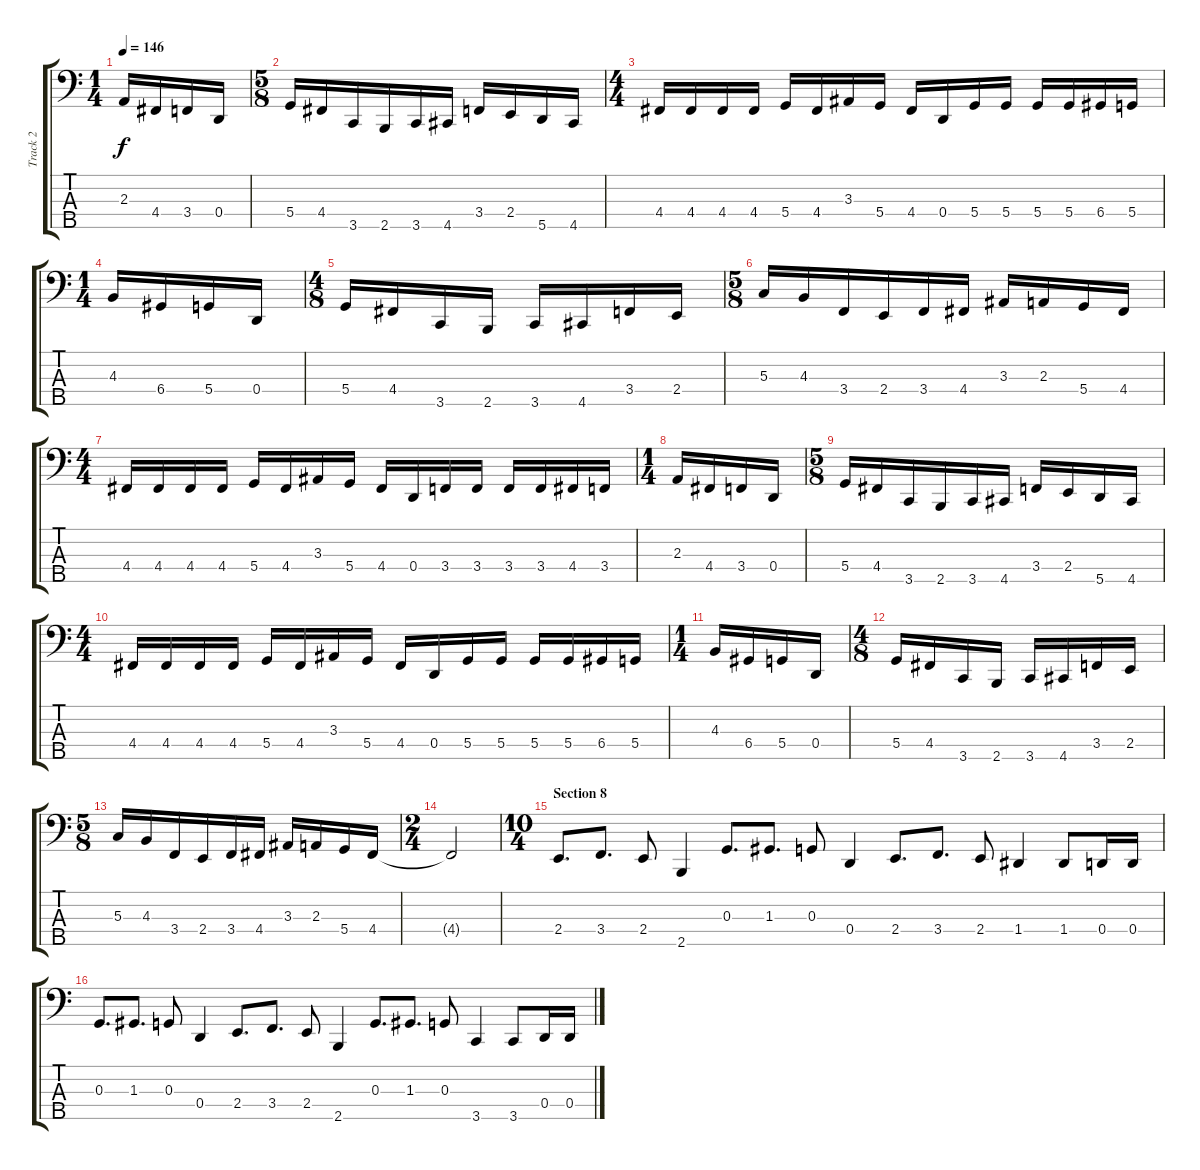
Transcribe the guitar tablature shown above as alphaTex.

\track ("Track 2" "Track 2") {instrument electricbassfinger}
\staff {score tabs}
\tuning (F2 C2 G1 D1 A0) {hide}
\ts (1 4)
\tempo 146
\clef f4
\ks c
2.3.16{dy f} 4.4.16 3.4.16 0.4.16 |
\ts (5 8)
5.4.16 4.4.16 3.5.16 2.5.16 3.5.16 4.5.16 3.4.16 2.4.16 5.5.16 4.5.16 |
\ts (4 4)
4.4.16 4.4.16 4.4.16 4.4.16 5.4.16 4.4.16 3.3.16 5.4.16 4.4.16 0.4.16 5.4.16 5.4.16 5.4.16 5.4.16 6.4.16 5.4.16 |
\ts (1 4)
4.3.16 6.4.16 5.4.16 0.4.16 |
\ts (4 8)
5.4.16 4.4.16 3.5.16 2.5.16 3.5.16 4.5.16 3.4.16 2.4.16 |
\ts (5 8)
5.3.16 4.3.16 3.4.16 2.4.16 3.4.16 4.4.16 3.3.16 2.3.16 5.4.16 4.4.16 |
\ts (4 4)
4.4.16 4.4.16 4.4.16 4.4.16 5.4.16 4.4.16 3.3.16 5.4.16 4.4.16 0.4.16 3.4.16 3.4.16 3.4.16 3.4.16 4.4.16 3.4.16 |
\ts (1 4)
2.3.16 4.4.16 3.4.16 0.4.16 |
\ts (5 8)
5.4.16 4.4.16 3.5.16 2.5.16 3.5.16 4.5.16 3.4.16 2.4.16 5.5.16 4.5.16 |
\ts (4 4)
4.4.16 4.4.16 4.4.16 4.4.16 5.4.16 4.4.16 3.3.16 5.4.16 4.4.16 0.4.16 5.4.16 5.4.16 5.4.16 5.4.16 6.4.16 5.4.16 |
\ts (1 4)
4.3.16 6.4.16 5.4.16 0.4.16 |
\ts (4 8)
5.4.16 4.4.16 3.5.16 2.5.16 3.5.16 4.5.16 3.4.16 2.4.16 |
\ts (5 8)
5.3.16 4.3.16 3.4.16 2.4.16 3.4.16 4.4.16 3.3.16 2.3.16 5.4.16 4.4.16 |
\ts (2 4)
4.4{t}.2 |
\ts (10 4)
\section ("" "Section 8")
2.4.8{d} 3.4.8{d} 2.4.8 2.5.4 0.3.8{d} 1.3.8{d} 0.3.8 0.4.4 2.4.8{d} 3.4.8{d} 2.4.8 1.4.4 1.4.8 0.4.16 0.4.16 |
0.3.8{d} 1.3.8{d} 0.3.8 0.4.4 2.4.8{d} 3.4.8{d} 2.4.8 2.5.4 0.3.8{d} 1.3.8{d} 0.3.8 3.5.4 3.5.8 0.4.16 0.4.16
